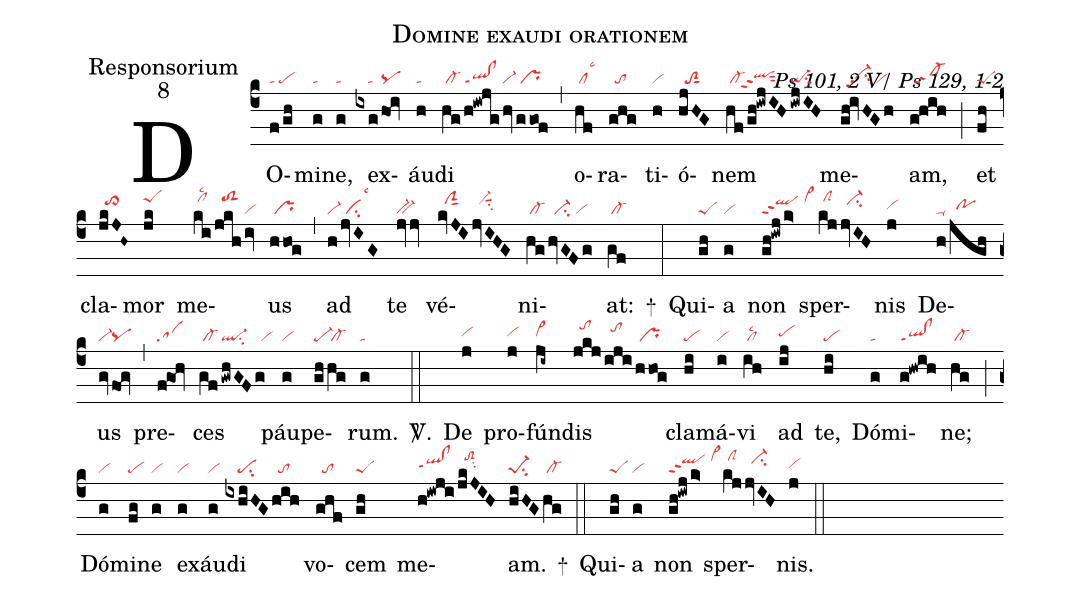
name:Domine exaudi orationem;
office-part:Responsorium;
mode:8;
commentary:Ps 101, 2 V/ Ps 129, 1-2;
nabc-lines:1;
%%
(c4)
DO(f/gh|ta/pe)mi(g|ta)ne,(g|ta) ex(ixg|////ta|!hoi|pq)áu(h|ta)di(hg|/cl-|/h!iwjg|ql!clppt1|/hv|vi-|/ggof|/pr) (,)
o(hf|/cllsc3)ra(ghg|//to)ti(h|vi)ó(hjHG|//toS2sut1)nem(hf|/cl-|/gh!iwjIH|``qlhhppt2sut2|/iwjIH|qi-su1sux1) me(gh!ivHGh|//vi-hhpp2su2/vi)am,(g!hih|/sf-) (;)
et(fh|peS) cla(jkJH~|//to>hj)mor(jk|peShk) me(ki|/clhklsc2|/jkh|//toS2hk|/iv|vi)us(hhog|/pr) (,)
ad(h/jvIG|vi-/cilsc3) te(jvjv|bv-) vé(kvJI|//ciGhj|jvIHG|//vi-hjsuu1su2)ni(hg|/cl-|/hvGFg|//vi-su2/vi)at:(gf|/cl-) +(:)
Qui(gh|peS)a(g|vi) non(gh!iwj/k>|qlhjppt2/vi>hk) sper(kj|/clShk|jvIH|//ci-hj)nis(j|vihh) De(h|ta-|/jgh|//pohh)us(gv|vi-|/fOg|pq) (,)
pre(f!goh|sa)ces(gf|/cl-|!gwhGFg|ql-su2/vi) páu(g|vi)pe(gh|pe-|hg|/cl-)rum.(g|ta) <sp>V/</sp>.(::)
De(j|vihh) pro(j|vihh)fún(ji~|cl~hh)dis(jkj|//tohk|/iji|//tohj|/hhog|/pr) cla(hi|pe)má(i|vi)vi(ih|/cllsc2) ad(ij|pehh) te,(hi|pe) Dó(g|ta)mi(g!hwih|ql!clppt1)ne;(hg|/cl-) (;)
Dó(g|vi)mi(fg|pe)ne(g|vi) ex(g|vi)áu(g|vi)di(ixhiHG|////pesu2|hih|//to) vo(ghf|//to)cem(gh|peS) me(h!iwji|qlhh!clhhppt1|/jkJIH|//toS2hksu2)am.(hiHG|pe-1su2|hg|/cl-) +(::)
Qui(gh|peS)a(g|vi) non(gh!iwj/k>|qlhjppt2/vi>hk) sper(kj|/clShk|jvIH|//ci-hj)nis.(j|vihh) (::)
